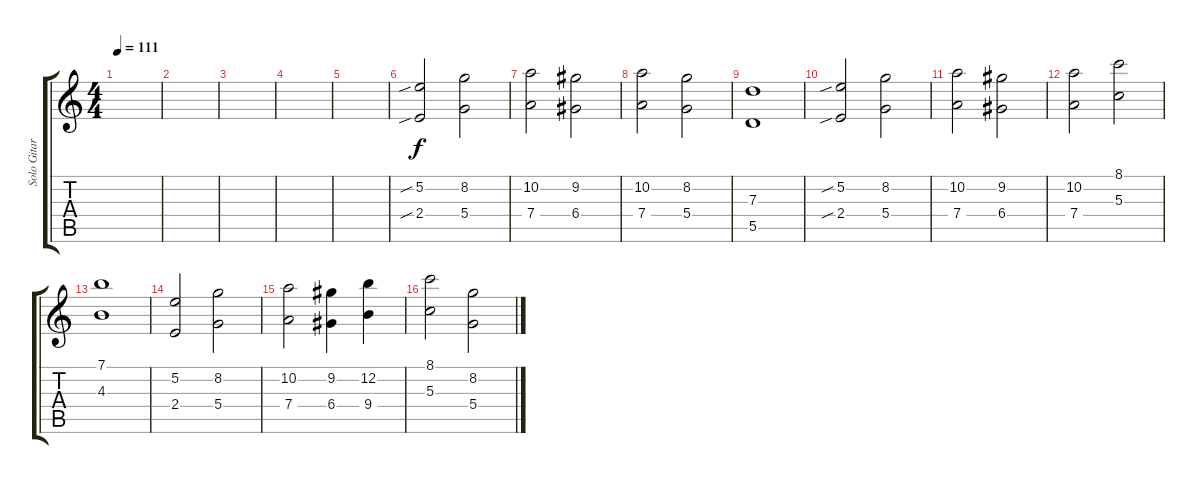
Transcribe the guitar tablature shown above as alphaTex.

\track ("Solo Gitarre" "Solo Gitar") {solo instrument distortionguitar}
\staff {score tabs}
\tuning (E4 B3 G3 D3 A2 E2) {hide}
\ts (4 4)
\tempo 111
\clef g2
\ks c
|
|
|
|
|
(5.2{sib} 2.4{sib}).2 (8.2 5.4).2 |
(10.2 7.4).2 (9.2 6.4).2 |
(10.2 7.4).2 (8.2 5.4).2 |
(7.3 5.5).1 |
(5.2{sib} 2.4{sib}).2 (8.2 5.4).2 |
(10.2 7.4).2 (9.2 6.4).2 |
(10.2 7.4).2 (8.1 5.3).2 |
(7.1 4.3).1 |
(5.2 2.4).2 (8.2 5.4).2 |
(10.2 7.4).2 (9.2 6.4).4 (12.2 9.4).4 |
(8.1 5.3).2 (8.2 5.4).2
